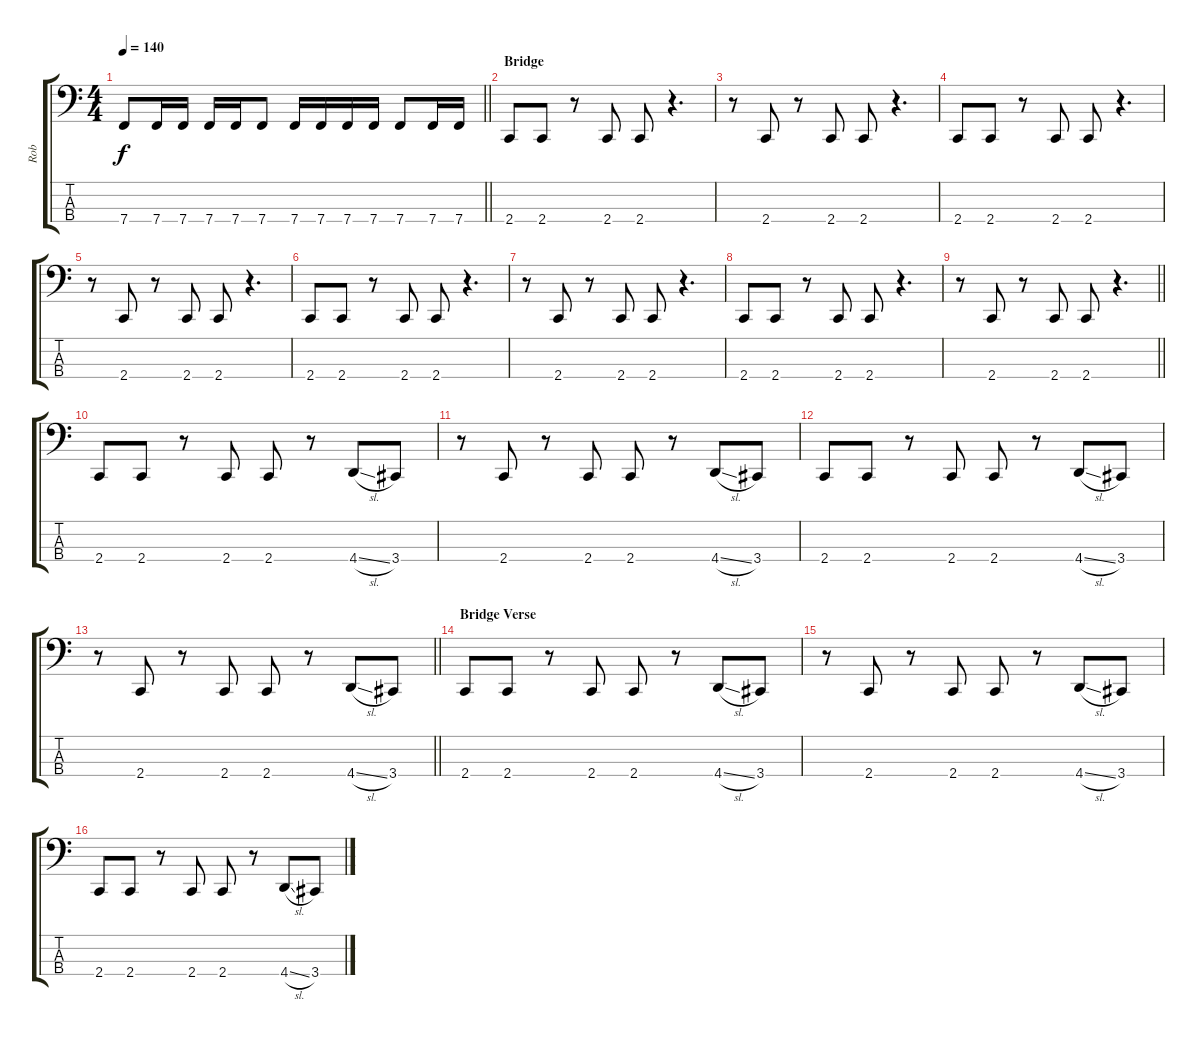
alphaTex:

\track ("Rob" "Rob") {instrument electricbassfinger}
\staff {score tabs}
\tuning (Eb2 Bb1 F1 Bb0) {hide}
\ts (4 4)
\tempo 140
\clef f4
\barLineRight lightlight
\ks c
7.4.8{dy f} 7.4.16 7.4.16 7.4.16 7.4.16 7.4.8 7.4.16 7.4.16 7.4.16 7.4.16 7.4.8 7.4.16 7.4.16 |
\section ("" "Bridge")
2.4.8 2.4.8 r.8 2.4.8 2.4.8 r.4{d} |
r.8 2.4.8 r.8 2.4.8 2.4.8 r.4{d} |
2.4.8 2.4.8 r.8 2.4.8 2.4.8 r.4{d} |
r.8 2.4.8 r.8 2.4.8 2.4.8 r.4{d} |
2.4.8 2.4.8 r.8 2.4.8 2.4.8 r.4{d} |
r.8 2.4.8 r.8 2.4.8 2.4.8 r.4{d} |
2.4.8 2.4.8 r.8 2.4.8 2.4.8 r.4{d} |
\barLineRight lightlight
r.8 2.4.8 r.8 2.4.8 2.4.8 r.4{d} |
\section ("" "")
2.4.8 2.4.8 r.8 2.4.8 2.4.8 r.8 4.4{sl}.8 3.4.8 |
r.8 2.4.8 r.8 2.4.8 2.4.8 r.8 4.4{sl}.8 3.4.8 |
2.4.8 2.4.8 r.8 2.4.8 2.4.8 r.8 4.4{sl}.8 3.4.8 |
\barLineRight lightlight
r.8 2.4.8 r.8 2.4.8 2.4.8 r.8 4.4{sl}.8 3.4.8 |
\section ("" "Bridge Verse")
2.4.8 2.4.8 r.8 2.4.8 2.4.8 r.8 4.4{sl}.8 3.4.8 |
r.8 2.4.8 r.8 2.4.8 2.4.8 r.8 4.4{sl}.8 3.4.8 |
2.4.8 2.4.8 r.8 2.4.8 2.4.8 r.8 4.4{sl}.8 3.4.8
